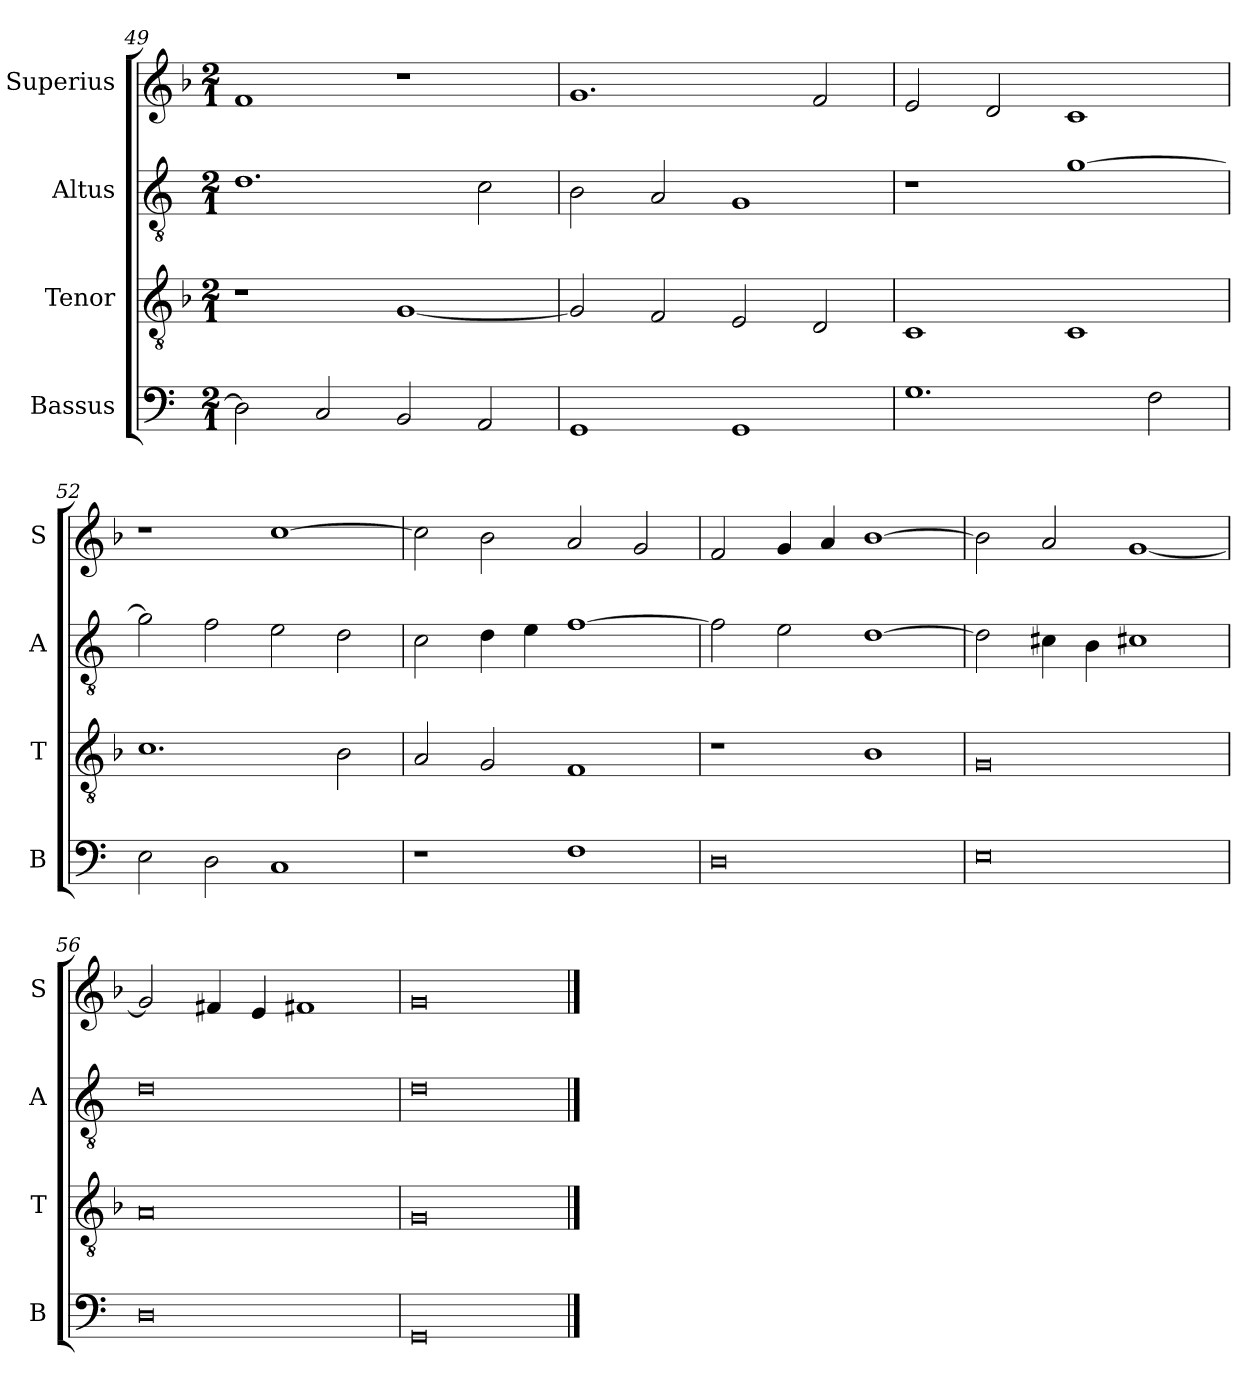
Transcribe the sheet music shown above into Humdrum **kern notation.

**kern	**kern	**kern	**kern
*part4	*part3	*part2	*part1
*staff4	*staff3	*staff2	*staff1
*I"Bassus	*I"Tenor	*I"Altus	*I"Superius
*I'B	*I'T	*I'A	*I'S
*clefF4	*clefGv2	*clefGv2	*clefG2
*k[]	*k[b-]	*k[]	*k[b-]
*M2/1	*M2/1	*M2/1	*M2/1
=49	=49	=49	=49
2D\]	1r	1.d	1f
2C/	.	.	.
2BB/	[1G	.	1r
2AA/	.	2c\	.
=50	=50	=50	=50
1GG	2G/]	2B\	1.g
.	2F/	2A/	.
1GG	2E/	1G	.
.	2D/	.	2f/
=51	=51	=51	=51
1.G	1C	1r	2e/
.	.	.	2d/
.	1C	[1g	1c
2F\	.	.	.
=52	=52	=52	=52
2E\	1.c	2g\]	1r
2D\	.	2f\	.
1C	.	2e\	[1cc
.	2B-\	2d\	.
=53	=53	=53	=53
1r	2A/	2c\	2cc\]
.	2G/	4d\	2b-\
.	.	4e\	.
1F	1F	[1f	2a/
.	.	.	2g/
=54	=54	=54	=54
0D	1r	2f\]	2f/
.	.	2e\	4g/
.	.	.	4a/
.	1B-	[1d	[1b-
=55	=55	=55	=55
0E	0G	2d\]	2b-\]
.	.	4c#X\	2a/
.	.	4B\	.
.	.	1c#X	[1g
=56	=56	=56	=56
0D	0A	0d	2g/]
.	.	.	4f#X/
.	.	.	4e/
.	.	.	1f#X
=57	=57	=57	=57
0GG	0G	0d	0g
==	==	==	==
*-	*-	*-	*-
